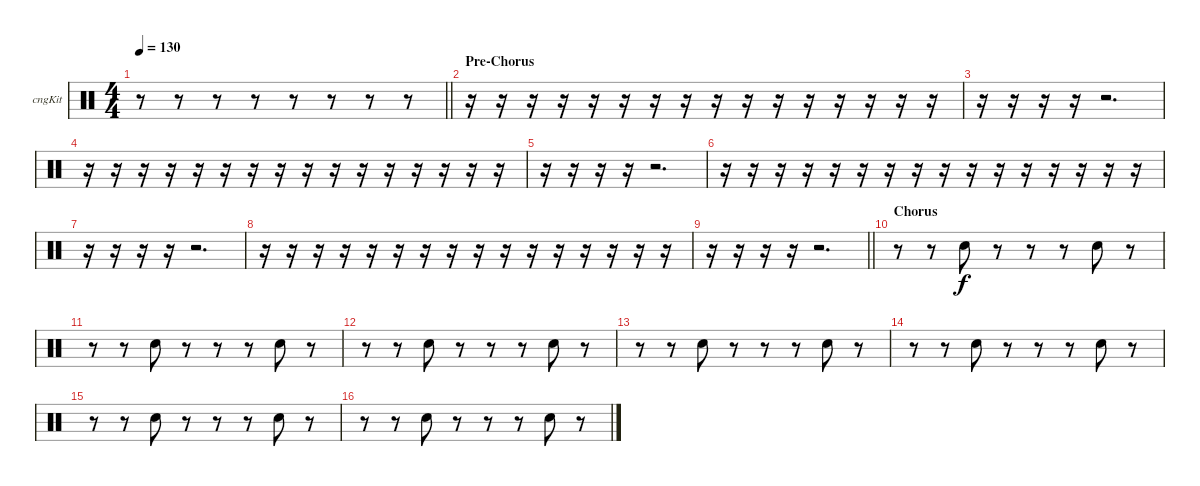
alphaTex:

\bracketExtendMode groupsimilarinstruments
\firstSystemTrackNameOrientation horizontal
\otherSystemsTrackNameOrientation horizontal
\track ("Congas" "cngKit") {instrument percussion}
\staff {score}
\articulation defaults
\ts (4 4)
\tempo 130
\clef neutral
\barLineRight lightlight
\ks c
r.8{dy f} r.8 r.8 r.8 r.8 r.8 r.8 r.8 |
\section ("" "Pre-Chorus")
r.16 r.16 r.16 r.16 r.16 r.16 r.16 r.16 r.16 r.16 r.16 r.16 r.16 r.16 r.16 r.16 |
r.16 r.16 r.16 r.16 r.2{d} |
r.16 r.16 r.16 r.16 r.16 r.16 r.16 r.16 r.16 r.16 r.16 r.16 r.16 r.16 r.16 r.16 |
r.16 r.16 r.16 r.16 r.2{d} |
r.16 r.16 r.16 r.16 r.16 r.16 r.16 r.16 r.16 r.16 r.16 r.16 r.16 r.16 r.16 r.16 |
r.16 r.16 r.16 r.16 r.2{d} |
r.16 r.16 r.16 r.16 r.16 r.16 r.16 r.16 r.16 r.16 r.16 r.16 r.16 r.16 r.16 r.16 |
\barLineRight lightlight
r.16 r.16 r.16 r.16 r.2{d} |
\section ("" "Chorus")
r.8 r.8 "Snare (hit) 2".8 r.8 r.8 r.8 "Snare (hit) 2".8 r.8 |
r.8 r.8 "Snare (hit) 2".8 r.8 r.8 r.8 "Snare (hit) 2".8 r.8 |
r.8 r.8 "Snare (hit) 2".8 r.8 r.8 r.8 "Snare (hit) 2".8 r.8 |
r.8 r.8 "Snare (hit) 2".8 r.8 r.8 r.8 "Snare (hit) 2".8 r.8 |
r.8 r.8 "Snare (hit) 2".8 r.8 r.8 r.8 "Snare (hit) 2".8 r.8 |
r.8 r.8 "Snare (hit) 2".8 r.8 r.8 r.8 "Snare (hit) 2".8 r.8 |
r.8 r.8 "Snare (hit) 2".8 r.8 r.8 r.8 "Snare (hit) 2".8 r.8
